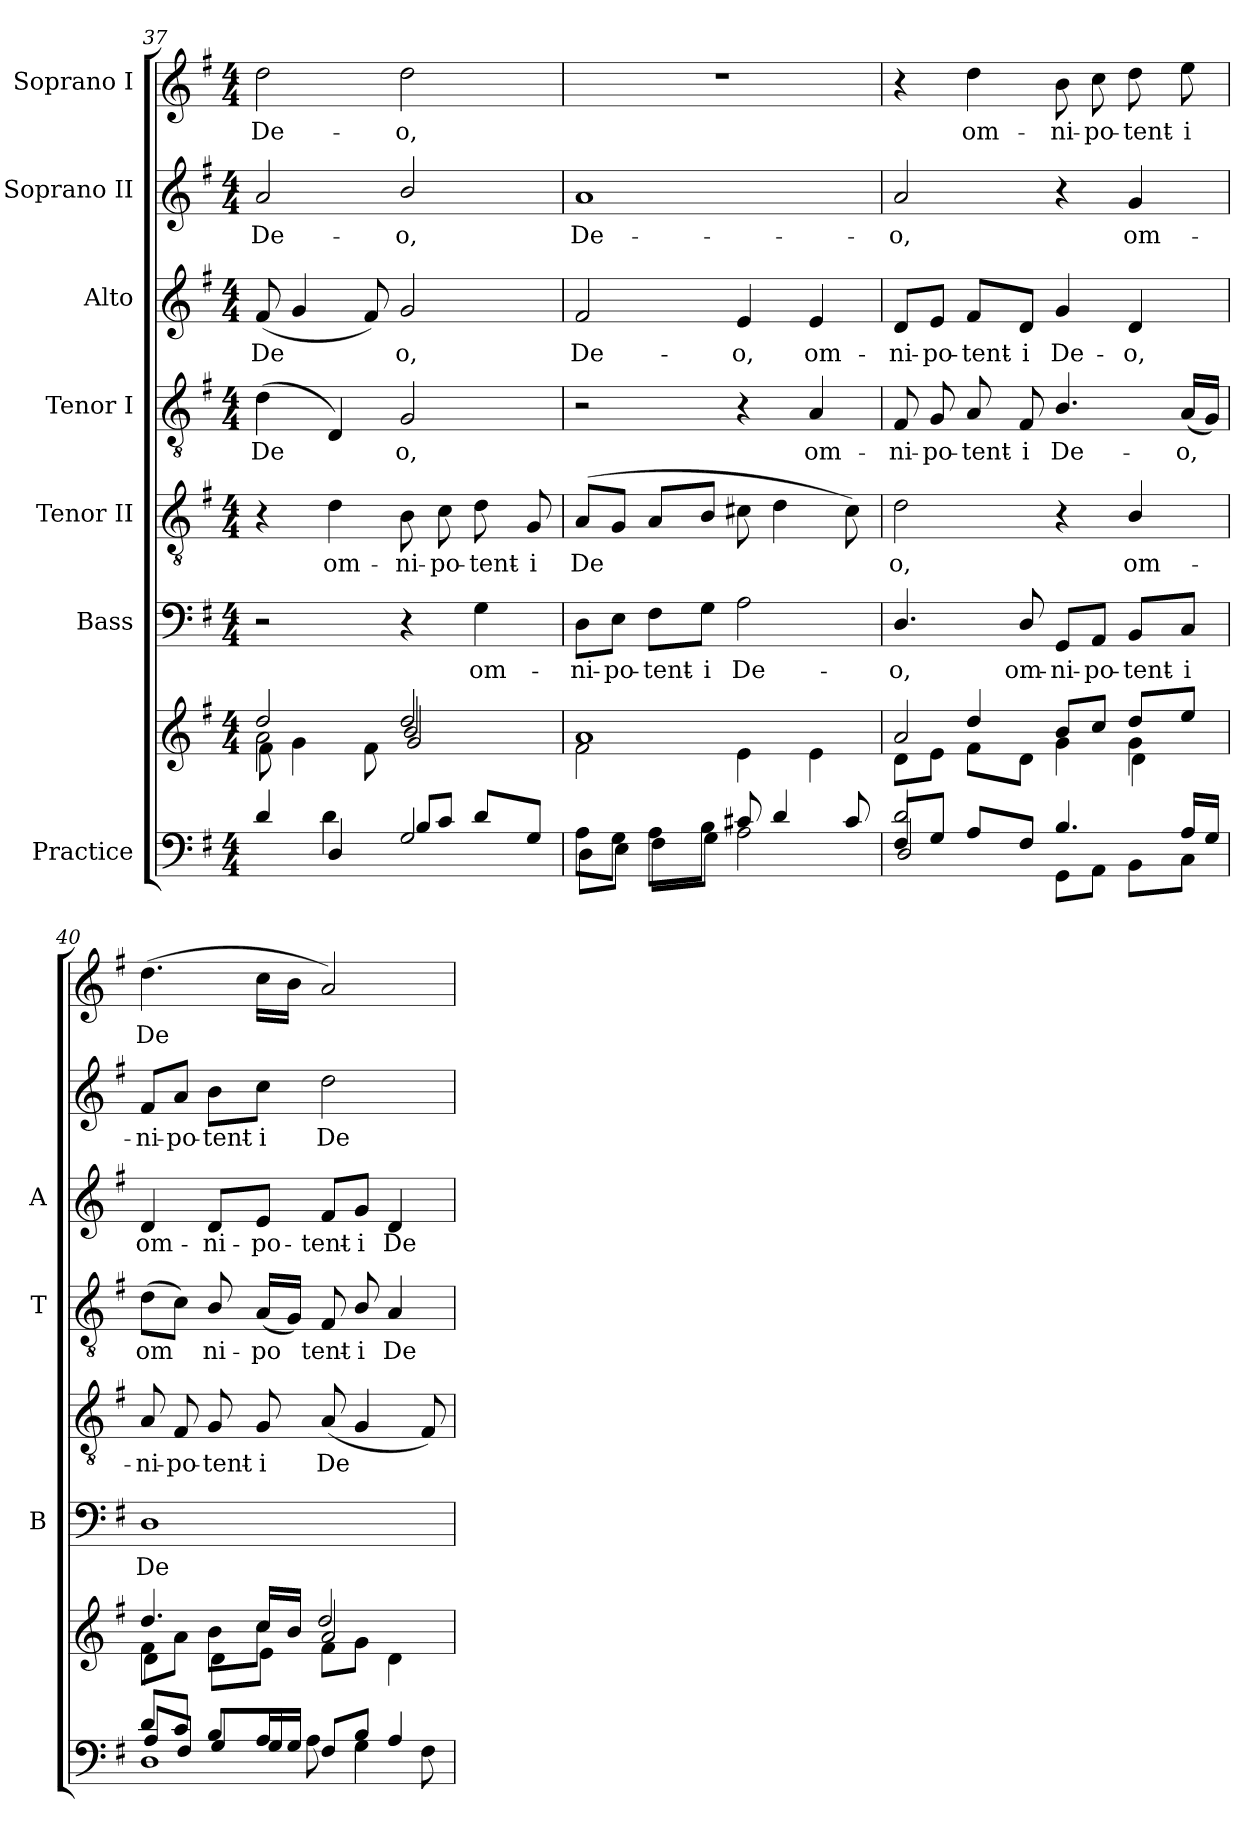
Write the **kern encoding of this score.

**kern	**kern	**kern	**text	**kern	**text	**kern	**text	**kern	**text	**kern	**text	**kern	**text
*part7	*part7	*part6	*part6	*part5	*part5	*part4	*part4	*part3	*part3	*part2	*part2	*part1	*part1
*staff8	*staff7	*staff6	*staff6	*staff5	*staff5	*staff4	*staff4	*staff3	*staff3	*staff2	*staff2	*staff1	*staff1
*I"Practice	*	*I"Bass	*	*I"Tenor II	*	*I"Tenor I	*	*I"Alto	*	*I"Soprano II	*	*I"Soprano I	*
*	*	*I'B	*	*	*	*I'T	*	*I'A	*	*	*	*	*
*clefF4	*clefG2	*clefF4	*	*clefGv2	*	*clefGv2	*	*clefG2	*	*clefG2	*	*clefG2	*
*k[f#]	*k[f#]	*k[f#]	*	*k[f#]	*	*k[f#]	*	*k[f#]	*	*k[f#]	*	*k[f#]	*
*G:	*G:	*G:	*	*G:	*	*G:	*	*G:	*	*G:	*	*G:	*
*M4/4	*M4/4	*M4/4	*	*M4/4	*	*M4/4	*	*M4/4	*	*M4/4	*	*M4/4	*
=37	=37	=37	=37	=37	=37	=37	=37	=37	=37	=37	=37	=37	=37
*^	*^	*	*	*	*	*	*	*	*	*	*	*	*
*	*^	*	*^	*	*	*	*	*	*	*	*	*	*	*	*
!	!	!	!	!	!	!	!	!	!	!	!LO:LY:b	!	!LO:LY:b	!	!LO:LY:b	!	!LO:LY:b
4d/	4ryy	2ryy	2dd/	2a\	8f#\	2r	.	4r	.	(>4d\	De­	(<8f#/	De­	2a/	De-	2dd\	De-
.	.	.	.	.	4g\	.	.	.	.	.	.	4g/	.	.	.	.	.
!	!	!	!	!	!	!	!	!	!LO:LY:b	!	!	!	!	!	!	!	!
4D/	4d\	.	.	.	.	.	.	4d\	om-	4D/)	.	.	.	.	.	.	.
.	.	.	.	.	8f#\	.	.	.	.	.	.	8f#/)	.	.	.	.	.
!	!	!	!	!	!	!	!	!	!LO:LY:b	!	!LO:LY:b	!	!LO:LY:b	!	!LO:LY:b	!	!LO:LY:b
2G/	8B/L	4ryy	2dd/	2b/	2g/	4r	.	8B\	-ni-	2G/	o,	2g/	o,	2b/	-o,	2dd\	-o,
!	!	!	!	!	!	!	!	!	!LO:LY:b	!	!	!	!	!	!	!	!
.	8c/J	.	.	.	.	.	.	8c\	-po-	.	.	.	.	.	.	.	.
!	!	!	!	!	!	!	!LO:LY:b	!	!LO:LY:b	!	!	!	!	!	!	!	!
.	8d/L	4G\yy	.	.	.	4G\	om-	8d\	-tent-	.	.	.	.	.	.	.	.
!	!	!	!	!	!	!	!	!	!LO:LY:b	!	!	!	!	!	!	!	!
.	8G/J	.	.	.	.	.	.	8G/	-i	.	.	.	.	.	.	.	.
=38	=38	=38	=38	=38	=38	=38	=38	=38	=38	=38	=38	=38	=38	=38	=38	=38	=38
!	!	!	!	!	!	!	!LO:LY:b	!	!LO:LY:b	!	!	!	!LO:LY:b	!	!LO:LY:b	!	!
2ryy	8A\L	8D\L	1ryy	1a	2f#\	8D\L	-ni-	(<8A/L	De­	2r	.	2f#/	De-	1a	De-	1r	.
!	!	!	!	!	!	!	!LO:LY:b	!	!	!	!	!	!	!	!	!	!
.	8G\J	8E\J	.	.	.	8E\J	-po-	8G/J	.	.	.	.	.	.	.	.	.
!	!	!	!	!	!	!	!LO:LY:b	!	!	!	!	!	!	!	!	!	!
.	8A\L	8F#\L	.	.	.	8F#\L	-tent-	8A/L	.	.	.	.	.	.	.	.	.
!	!	!	!	!	!	!	!LO:LY:b	!	!	!	!	!	!	!	!	!	!
.	8B\J	8G\J	.	.	.	8G\J	-i	8B/J	.	.	.	.	.	.	.	.	.
!	!	!	!	!	!	!	!LO:LY:b	!	!	!	!	!	!LO:LY:b	!	!	!	!
4ryy	8c#X/	2A\	.	.	4e\	2A\	De-	8c#X\	.	4r	.	4e/	-o,	.	.	.	.
.	4d/	.	.	.	.	.	.	4d\	.	.	.	.	.	.	.	.	.
!	!	!	!	!	!	!	!	!	!	!	!LO:LY:b	!	!LO:LY:b	!	!	!	!
4A/yy	.	.	.	.	4e\	.	.	.	.	4A/	om-	4e/	om-	.	.	.	.
.	8c#/	.	.	.	.	.	.	8c#\)	.	.	.	.	.	.	.	.	.
=39	=39	=39	=39	=39	=39	=39	=39	=39	=39	=39	=39	=39	=39	=39	=39	=39	=39
!	!	!	!	!	!	!	!LO:LY:b	!	!LO:LY:b	!	!LO:LY:b	!	!LO:LY:b	!	!LO:LY:b	!	!
8F#/L	2d/	2D/	4ryy	2a/	8d\L	4.D/	-o,	2d\	o,	8F#/	-ni-	8d/L	-ni-	2a/	-o,	4r	.
!	!	!	!	!	!	!	!	!	!	!	!LO:LY:b	!	!LO:LY:b	!	!	!	!
8G/J	.	.	.	.	8e\J	.	.	.	.	8G/	-po-	8e/J	-po-	.	.	.	.
!	!	!	!	!	!	!	!	!	!	!	!LO:LY:b	!	!LO:LY:b	!	!	!	!LO:LY:b
8A/L	.	.	4dd/	.	8f#\L	.	.	.	.	8A/	-tent-	8f#/L	-tent-	.	.	4dd\	om-
!	!	!	!	!	!	!	!LO:LY:b	!	!	!	!LO:LY:b	!	!LO:LY:b	!	!	!	!
8F#/J	.	.	.	.	8d\J	8D/	om-	.	.	8F#/	-i	8d/J	-i	.	.	.	.
!	!	!	!	!	!	!	!LO:LY:b	!	!	!	!LO:LY:b	!	!LO:LY:b	!	!	!	!LO:LY:b
4.B/	4ryy	8GG\L	8b/L	4ryy	4g\	8GG/L	-ni-	4r	.	4.B/	De-	4g/	De-	4r	.	8b\	-ni-
!	!	!	!	!	!	!	!LO:LY:b	!	!	!	!	!	!	!	!	!	!LO:LY:b
.	.	8AA\J	8cc/J	.	.	8AA/J	-po-	.	.	.	.	.	.	.	.	8cc\	-po-
!	!	!	!	!	!	!	!LO:LY:b	!	!LO:LY:b	!	!	!	!LO:LY:b	!	!LO:LY:b	!	!LO:LY:b
.	4B/yy	8BB\L	8dd/L	4g\	4d\	8BB/L	-tent-	4B/	om-	.	.	4d/	-o,	4g/	om-	8dd\	-tent-
!	!	!	!	!	!	!	!LO:LY:b	!	!	!	!LO:LY:b	!	!	!	!	!	!LO:LY:b
16A/LL	.	8C\J	8ee/J	.	.	8C/J	-i	.	.	(<16A/LL	-o,	.	.	.	.	8ee\	-i
16G/JJ	.	.	.	.	.	.	.	.	.	16G/JJ)	.	.	.	.	.	.	.
!!LO:LB:g=z
=40	=40	=40	=40	=40	=40	=40	=40	=40	=40	=40	=40	=40	=40	=40	=40	=40	=40
!	!	!	!	!	!	!	!LO:LY:b	!	!LO:LY:b	!	!LO:LY:b	!	!LO:LY:b	!	!LO:LY:b	!	!LO:LY:b
8d/L	8A/L	1D	4.dd/	8f#\L	4d\	1D	De-	8A/	-ni-	(>8d\L	om­	4d/	om-	8f#/L	-ni-	(>4.dd\	De­
!	!	!	!	!	!	!	!	!	!LO:LY:b	!	!	!	!	!	!LO:LY:b	!	!
8c/J	8F#/J	.	.	8a\J	.	.	.	8F#/	-po-	8c\J)	.	.	.	8a/J	-po-	.	.
!	!	!	!	!	!	!	!	!	!LO:LY:b	!	!LO:LY:b	!	!LO:LY:b	!	!LO:LY:b	!	!
8B/L	8G/L	.	.	8b\L	8d\L	.	.	8G/	-tent-	8B/	ni-	8d/L	-ni-	8b\L	-tent-	.	.
!	!	!	!	!	!	!	!	!	!LO:LY:b	!	!LO:LY:b	!	!LO:LY:b	!	!LO:LY:b	!	!
16A/L	8G/J	.	16cc/LL	8cc\J	8e\J	.	.	8G/	-i	(<16A/LL	-po­	8e/J	-po-	8cc\J	-i	16cc\LL	.
16G/JJ	.	.	16b/JJ	.	.	.	.	.	.	16G/JJ)	.	.	.	.	.	16b\JJ	.
!	!	!	!	!	!	!	!	!	!LO:LY:b	!	!LO:LY:b	!	!LO:LY:b	!	!LO:LY:b	!	!
8F#/L	8A\	.	2a/	2dd/	8f#\L	.	.	(<8A/	De­	8F#/	tent-	8f#/L	-tent-	2dd\	De-	2a/)	.
!	!	!	!	!	!	!	!	!	!	!	!LO:LY:b	!	!LO:LY:b	!	!	!	!
8B/J	4G\	.	.	.	8g\J	.	.	4G/	.	8B/	-i	8g/J	-i	.	.	.	.
!	!	!	!	!	!	!	!	!	!	!	!LO:LY:b	!	!LO:LY:b	!	!	!	!
4A/	.	.	.	.	4d\	.	.	.	.	4A/	De-	4d/	De-	.	.	.	.
.	8F#\	.	.	.	.	.	.	8F#/)	.	.	.	.	.	.	.	.	.
*v	*v	*v	*	*	*	*	*	*	*	*	*	*	*	*	*	*	*
*	*v	*v	*v	*	*	*	*	*	*	*	*	*	*	*	*
=	=	=	=	=	=	=	=	=	=	=	=	=	=
*-	*-	*-	*-	*-	*-	*-	*-	*-	*-	*-	*-	*-	*-
